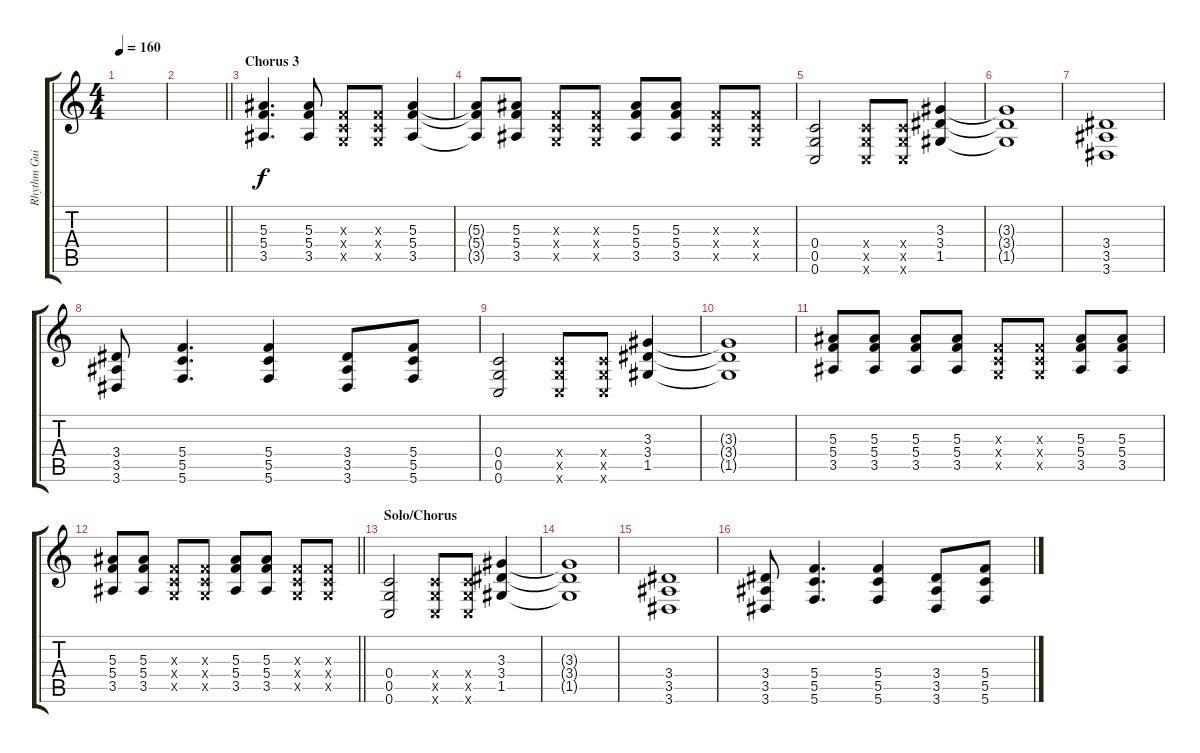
\track ("Rhythm Guitar" "Rhythm Gui") {instrument distortionguitar}
\staff {score tabs}
\tuning (D4 A3 F3 C3 G2 C2) {hide}
\ts (4 4)
\tempo 160
\clef g2
\ks c
|
\barLineRight lightlight
|
\section ("" "Chorus 3")
(5.3 5.4 3.5).4{d} (5.3 5.4 3.5).8 (0.3{x} 0.4{x} 0.5{x}).8 (0.3{x} 0.4{x} 0.5{x}).8 (5.3 5.4 3.5).4 |
(5.3{t} 5.4{t} 3.5{t}).8 (5.3 5.4 3.5).8 (0.3{x} 0.4{x} 0.5{x}).8 (0.3{x} 0.4{x} 0.5{x}).8 (5.3 5.4 3.5).8 (5.3 5.4 3.5).8 (0.3{x} 0.4{x} 0.5{x}).8 (0.3{x} 0.4{x} 0.5{x}).8 |
(0.4 0.5 0.6).2 (0.4{x} 0.5{x} 0.6{x}).8 (0.4{x} 0.5{x} 0.6{x}).8 (3.3 3.4 1.5).4 |
(3.3{t} 3.4{t} 1.5{t}).1 |
(3.4 3.5 3.6).1 |
(3.4 3.5 3.6).8 (5.4 5.5 5.6).4{d} (5.4 5.5 5.6).4 (3.4 3.5 3.6).8 (5.4 5.5 5.6).8 |
(0.4 0.5 0.6).2 (0.4{x} 0.5{x} 0.6{x}).8 (0.4{x} 0.5{x} 0.6{x}).8 (3.3 3.4 1.5).4 |
(3.3{t} 3.4{t} 1.5{t}).1 |
(5.3 5.4 3.5).8 (5.3 5.4 3.5).8 (5.3 5.4 3.5).8 (5.3 5.4 3.5).8 (0.3{x} 0.4{x} 0.5{x}).8 (0.3{x} 0.4{x} 0.5{x}).8 (5.3 5.4 3.5).8 (5.3 5.4 3.5).8 |
\barLineRight lightlight
(5.3 5.4 3.5).8 (5.3 5.4 3.5).8 (0.3{x} 0.4{x} 0.5{x}).8 (0.3{x} 0.4{x} 0.5{x}).8 (5.3 5.4 3.5).8 (5.3 5.4 3.5).8 (0.3{x} 0.4{x} 0.5{x}).8 (0.3{x} 0.4{x} 0.5{x}).8 |
\section ("" "Solo/Chorus")
(0.4 0.5 0.6).2 (0.4{x} 0.5{x} 0.6{x}).8 (0.4{x} 0.5{x} 0.6{x}).8 (3.3 3.4 1.5).4 |
(3.3{t} 3.4{t} 1.5{t}).1 |
(3.4 3.5 3.6).1 |
(3.4 3.5 3.6).8 (5.4 5.5 5.6).4{d} (5.4 5.5 5.6).4 (3.4 3.5 3.6).8 (5.4 5.5 5.6).8
